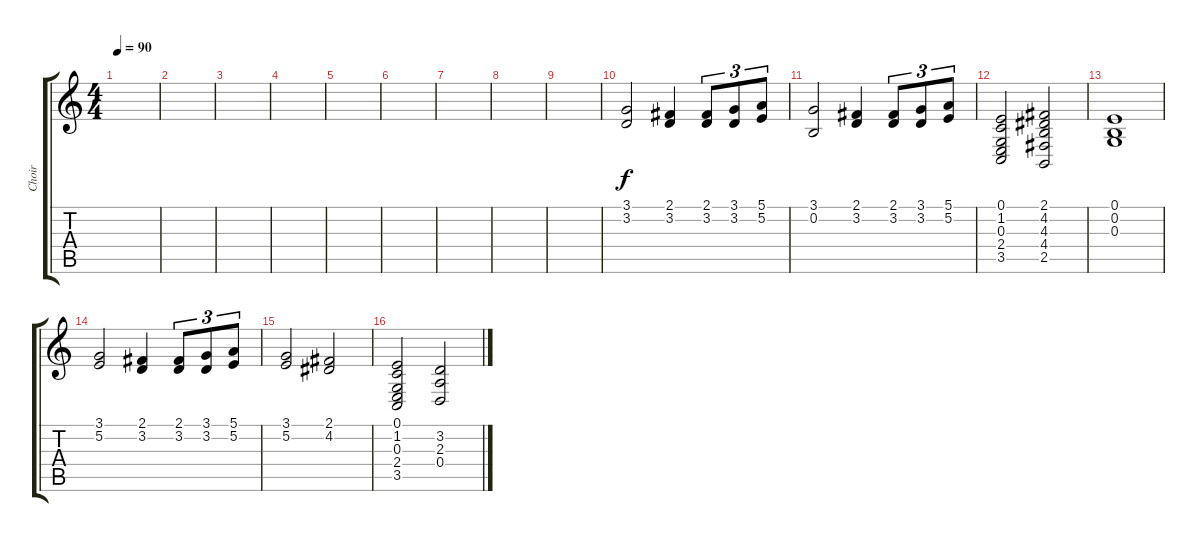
\track ("Choir" "Choir") {instrument choiraahs}
\staff {score tabs}
\tuning (E4 B3 G3 D3 A2 E2) {hide}
\ts (4 4)
\tempo 90
\clef g2
\ks c
|
|
|
|
|
|
|
|
|
(3.1 3.2).2 (2.1 3.2).4 (2.1 3.2).8{tu (3 2)} (3.1 3.2).8{tu (3 2)} (5.1 5.2).8{tu (3 2)} |
(3.1 0.2).2 (2.1 3.2).4 (2.1 3.2).8{tu (3 2)} (3.1 3.2).8{tu (3 2)} (5.1 5.2).8{tu (3 2)} |
(0.1 1.2 0.3 2.4 3.5).2 (2.1 4.2 4.3 4.4 2.5).2 |
(0.1 0.2 0.3).1 |
(3.1 5.2).2 (2.1 3.2).4 (2.1 3.2).8{tu (3 2)} (3.1 3.2).8{tu (3 2)} (5.1 5.2).8{tu (3 2)} |
(3.1 5.2).2 (2.1 4.2).2 |
(0.1 1.2 0.3 2.4 3.5).2 (3.2 2.3 0.4).2
